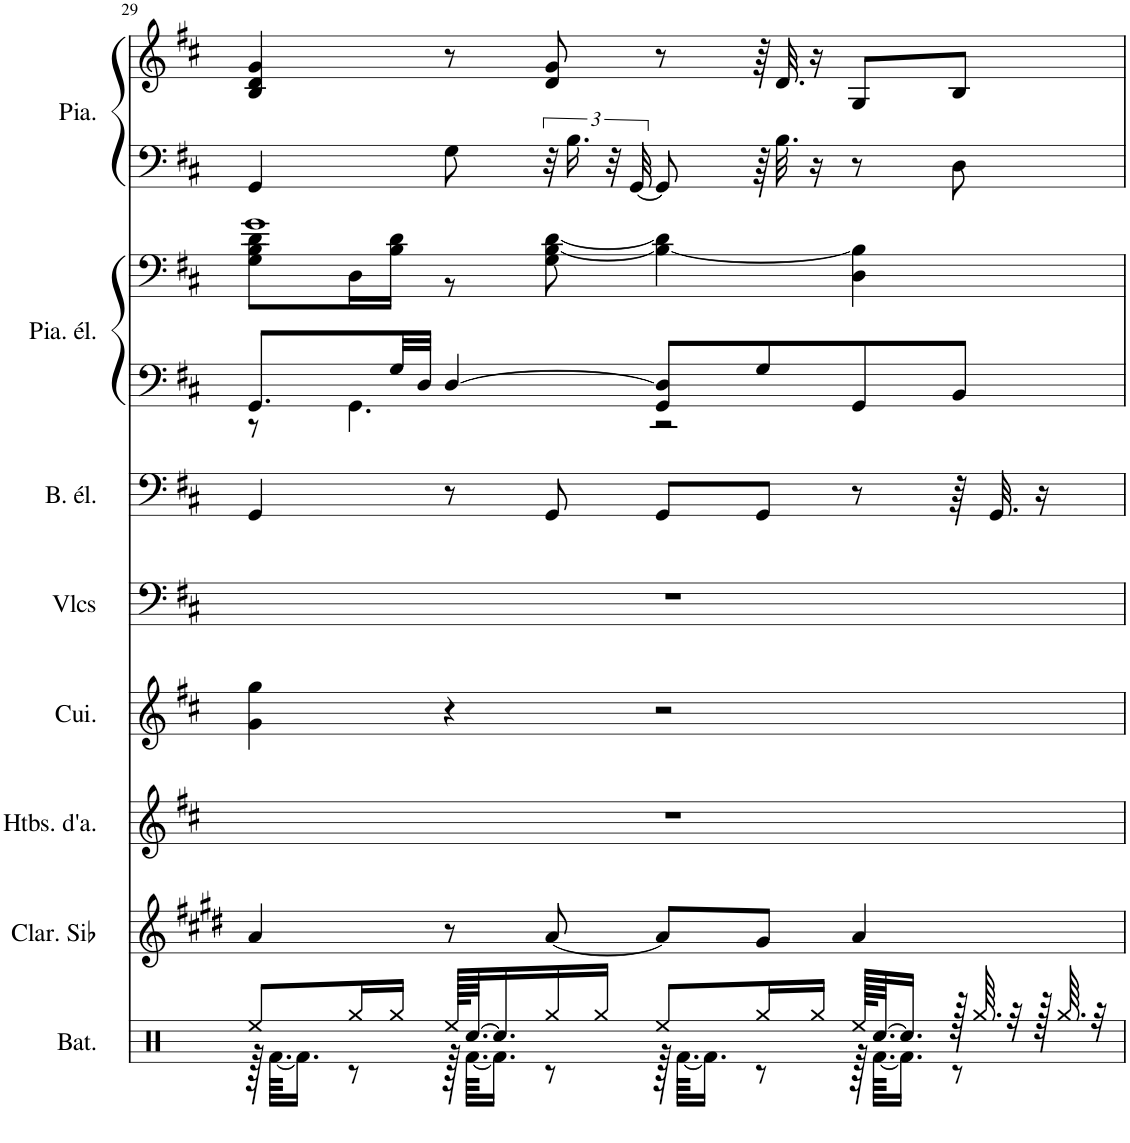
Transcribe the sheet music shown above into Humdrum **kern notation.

**kern	**kern	**kern	**kern	**kern	**kern	**kern	**kern	**kern	**kern
*part8	*part7	*part6	*part5	*part4	*part3	*part2	*part2	*part1	*part1
*staff10	*staff9	*staff8	*staff7	*staff6	*staff5	*staff4	*staff3	*staff2	*staff1
*I"Batterie, Drums	*I"Clarinette en Sib	*I"Hautbois d'amour, Oboe	*I"Cuivres, Brass Section	*I"Violoncelles, String Ensemble 2	*I"Basse électrique à 5 cordes, Slap Bass 1	*I"Piano électrique, Electric Piano 1	*	*I"Piano, Acoustic Grand Piano	*
*I'Bat.	*I'Clar. Sib	*I'Htbs. d'a.	*I'Cui.	*I'Vlcs	*I'B. él.	*I'Pia. él.	*	*I'Pia.	*
!!LO:PB:g=z
*clefX	*clefG2	*clefG2	*clefG2	*clefF4	*clefF4	*clefF4	*clefF4	*clefF4	*clefG2
*	*Trd1c2	*Trd2c3	*	*	*Trd7c12	*	*	*	*
*k[]	*k[f#c#g#d#]	*k[f#c#]	*k[f#c#]	*k[f#c#]	*k[f#c#]	*k[f#c#]	*k[f#c#]	*k[f#c#]	*k[f#c#]
*M4/4	*M4/4	*M4/4	*M4/4	*M4/4	*M4/4	*M4/4	*M4/4	*M4/4	*M4/4
=29	=29	=29	=29	=29	=29	=29	=29	=29	=29
*^	*	*	*	*	*	*^	*^	*	*
8Ree/L	128r	4a/	1r	4g\ 4gg\	1r	4GG/	8.GG/L	8r	1g	8G\ 8B\ 8d\L	4GG/	4B/ 4d/ 4g/
.	[64.Rf\KKLL	.	.	.	.	.	.	.	.	.	.	.
.	16.Rf\JJ]	.	.	.	.	.	.	.	.	.	.	.
16Rgg/L	8r	.	.	.	.	.	.	4.GG\	.	16D\L	.	.
16Rgg/JJ	.	.	.	.	.	.	32G/LL	.	.	16B\ 16d\JJ	.	.
.	.	.	.	.	.	.	32D/JJJ	.	.	.	.	.
128Ree/KLLLL	128r	8r	.	4r	.	8r	[4D/	.	.	8r	8G\	8r
[64.Rcc/JJ	[64.Rf\KKLL	.	.	.	.	.	.	.	.	.	.	.
16.Rcc/]	16.Rf\JJ]	.	.	.	.	.	.	.	.	.	.	.
16Rgg/	8r	[8a/	.	.	.	8GG/	.	.	.	8G\ [8B\ [8d\	48r	8d/ 8g/
.	.	.	.	.	.	.	.	.	.	.	24.B\	.
16Rgg/JJ	.	.	.	.	.	.	.	.	.	.	.	.
.	.	.	.	.	.	.	.	.	.	.	48r	.
.	.	.	.	.	.	.	.	.	.	.	[48GG/	.
8Ree/L	128r	8a/L]	.	2r	.	8GG/L	8GG/ 8D/]L	2r	.	4B\_ 4d\]	8GG/]	8r
.	[64.Rf\KKLL	.	.	.	.	.	.	.	.	.	.	.
.	16.Rf\JJ]	.	.	.	.	.	.	.	.	.	.	.
16Rgg/L	8r	8g#/J	.	.	.	8GG/J	8G/	.	.	.	64r	64r
.	.	.	.	.	.	.	.	.	.	.	32.B\	32.d/
16Rgg/JJ	.	.	.	.	.	.	.	.	.	.	16r	16r
128Ree/KLLLL	128r	4a/	.	.	.	8r	8GG/	.	.	4D\ 4B\]	8r	8G/L
[64.Rcc/JJ	[64.Rf\KKLL	.	.	.	.	.	.	.	.	.	.	.
16.Rcc/JJ]	16.Rf\JJ]	.	.	.	.	.	.	.	.	.	.	.
128r	8r	.	.	.	.	64r	8BB/J	.	.	.	8D\	8B/J
64.Rgg/	.	.	.	.	.	.	.	.	.	.	.	.
.	.	.	.	.	.	32.GG/	.	.	.	.	.	.
32r	.	.	.	.	.	.	.	.	.	.	.	.
128r	.	.	.	.	.	16r	.	.	.	.	.	.
64.Rgg/	.	.	.	.	.	.	.	.	.	.	.	.
32r	.	.	.	.	.	.	.	.	.	.	.	.
*	*	*	*	*	*	*	*v	*v	*	*	*	*
*v	*v	*	*	*	*	*	*	*v	*v	*	*
=	=	=	=	=	=	=	=	=	=
*-	*-	*-	*-	*-	*-	*-	*-	*-	*-
